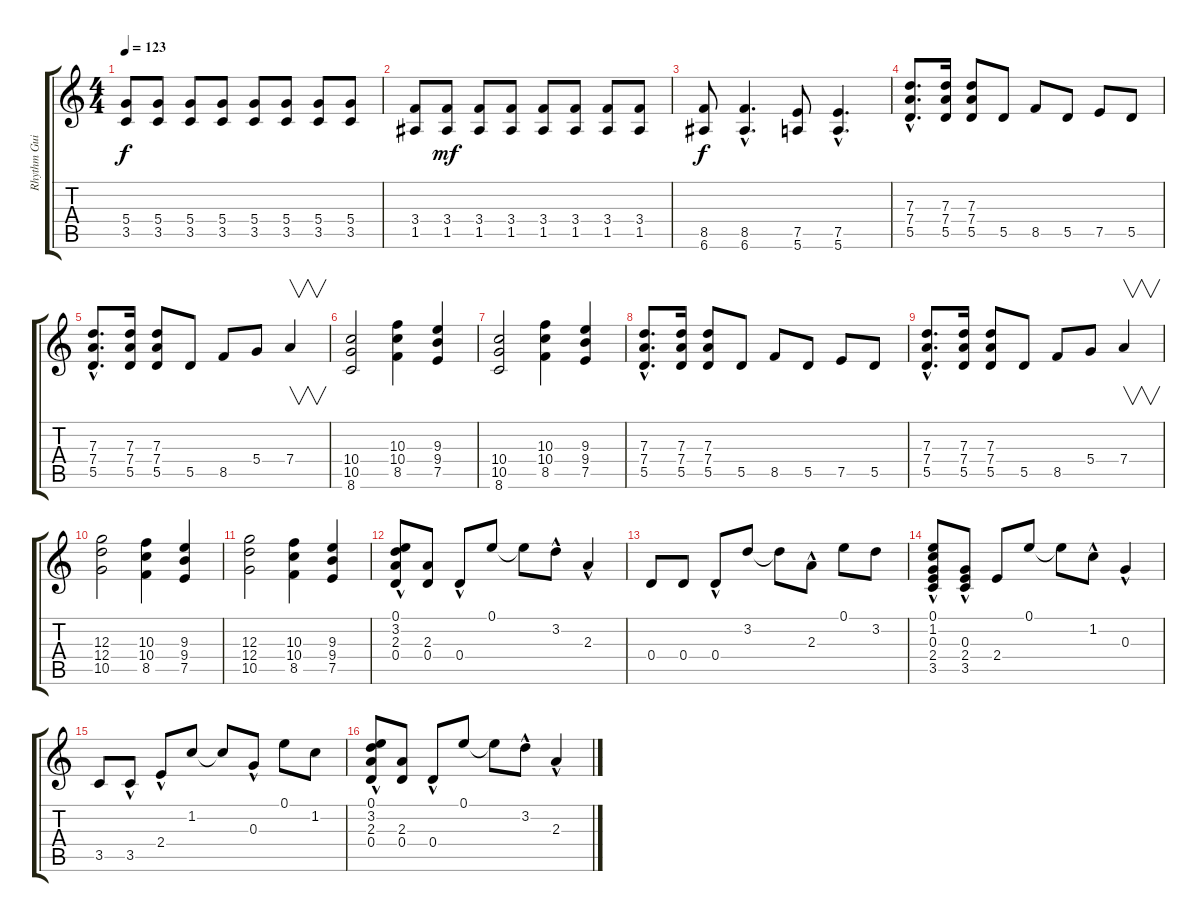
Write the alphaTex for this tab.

\track ("Rhythm Guitar I" "Rhythm Gui") {instrument overdrivenguitar}
\staff {score tabs}
\tuning (E4 B3 G3 D3 A2 E2) {hide}
\ts (4 4)
\tempo 123
\clef g2
\ks c
(5.4 3.5).8{dy f} (5.4 3.5).8 (5.4 3.5).8 (5.4 3.5).8 (5.4 3.5).8 (5.4 3.5).8 (5.4 3.5).8 (5.4 3.5).8 |
(3.4 1.5).8 (3.4 1.5).8{dy mf} (3.4 1.5).8 (3.4 1.5).8 (3.4 1.5).8 (3.4 1.5).8 (3.4 1.5).8 (3.4 1.5).8 |
(8.5 6.6).8{dy f} (8.5{hac} 6.6{hac}).4{d} (7.5 5.6).8 (7.5{hac} 5.6{hac}).4{d} |
(7.3{hac} 7.4{hac} 5.5{hac}).8{d} (7.3 7.4 5.5).16 (7.3 7.4 5.5).8 5.5.8 8.5.8 5.5.8 7.5.8 5.5.8 |
(7.3{hac} 7.4{hac} 5.5{hac}).8{d} (7.3 7.4 5.5).16 (7.3 7.4 5.5).8 5.5.8 8.5.8 5.4.8 7.4.4{v} |
(10.4 10.5 8.6).2 (10.3 10.4 8.5).4 (9.3 9.4 7.5).4 |
(10.4 10.5 8.6).2 (10.3 10.4 8.5).4 (9.3 9.4 7.5).4 |
(7.3{hac} 7.4{hac} 5.5{hac}).8{d} (7.3 7.4 5.5).16 (7.3 7.4 5.5).8 5.5.8 8.5.8 5.5.8 7.5.8 5.5.8 |
(7.3{hac} 7.4{hac} 5.5{hac}).8{d} (7.3 7.4 5.5).16 (7.3 7.4 5.5).8 5.5.8 8.5.8 5.4.8 7.4.4{v} |
(12.3 12.4 10.5).2 (10.3 10.4 8.5).4 (9.3 9.4 7.5).4 |
(12.3 12.4 10.5).2 (10.3 10.4 8.5).4 (9.3 9.4 7.5).4 |
(0.1{hac} 3.2 2.3 0.4).8 (2.3 0.4).8 0.4{hac}.8 0.1.8 0.1{t}.8 3.2{hac}.8 2.3{hac}.4 |
0.4.8 0.4.8 0.4{hac}.8 3.2.8 3.2{t}.8 2.3{hac}.8 0.1.8 3.2.8 |
(0.1{hac} 1.2 0.3 2.4 3.5).8 (0.3 2.4 3.5{hac}).8 2.4.8 0.1.8 0.1{t}.8 1.2{hac}.8 0.3{hac}.4 |
3.5.8 3.5{hac}.8 2.4{hac}.8 1.2.8 1.2{t}.8 0.3{hac}.8 0.1.8 1.2.8 |
(0.1{hac} 3.2 2.3 0.4).8 (2.3 0.4).8 0.4{hac}.8 0.1.8 0.1{t}.8 3.2{hac}.8 2.3{hac}.4
